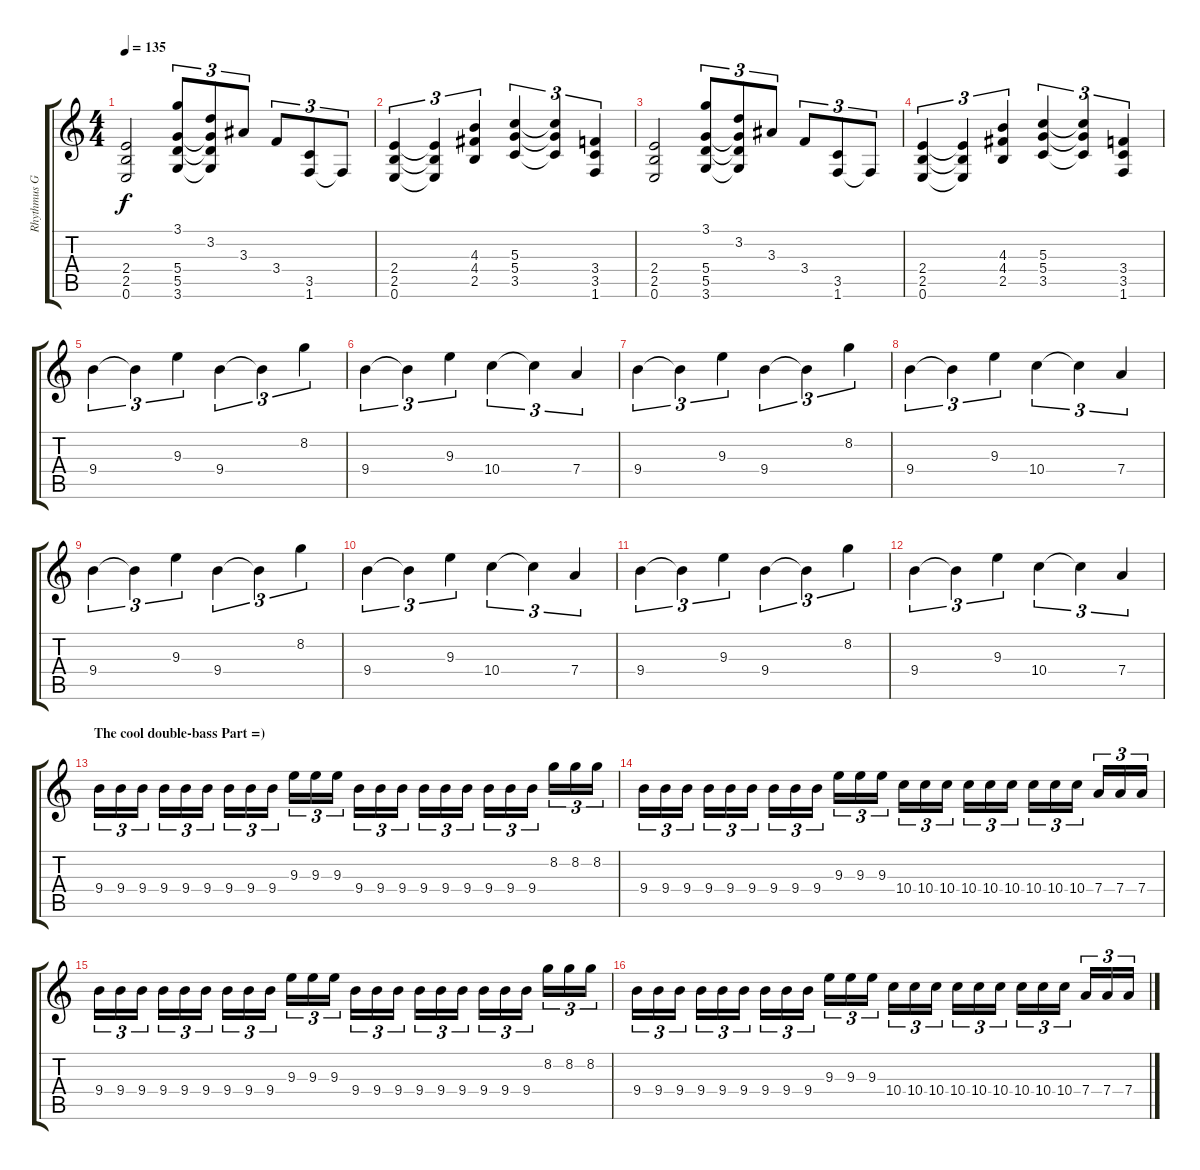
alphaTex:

\track ("Rhythmus Gitarre" "Rhythmus G") {instrument distortionguitar}
\staff {score tabs}
\tuning (E4 B3 G3 D3 A2 E2) {hide}
\ts (4 4)
\tempo 135
\clef g2
\ks c
(2.4 2.5 0.6).2{dy f} (3.1 5.4 5.5 3.6).8{tu (3 2)} (3.2 5.4{t} 5.5{t} 3.6{t}).8{tu (3 2)} 3.3.8{tu (3 2)} 3.4.8{tu (3 2)} (3.5 1.6).8{tu (3 2)} 1.6{t}.8{tu (3 2)} |
(2.4 2.5 0.6).4{tu (3 2)} (2.4{t} 2.5{t} 0.6{t}).4{tu (3 2)} (4.3 4.4 2.5).4{tu (3 2)} (5.3 5.4 3.5).4{tu (3 2)} (5.3{t} 5.4{t} 3.5{t}).4{tu (3 2)} (3.4 3.5 1.6).4{tu (3 2)} |
(2.4 2.5 0.6).2 (3.1 5.4 5.5 3.6).8{tu (3 2)} (3.2 5.4{t} 5.5{t} 3.6{t}).8{tu (3 2)} 3.3.8{tu (3 2)} 3.4.8{tu (3 2)} (3.5 1.6).8{tu (3 2)} 1.6{t}.8{tu (3 2)} |
(2.4 2.5 0.6).4{tu (3 2)} (2.4{t} 2.5{t} 0.6{t}).4{tu (3 2)} (4.3 4.4 2.5).4{tu (3 2)} (5.3 5.4 3.5).4{tu (3 2)} (5.3{t} 5.4{t} 3.5{t}).4{tu (3 2)} (3.4 3.5 1.6).4{tu (3 2)} |
9.4.4{tu (3 2)} 9.4{t}.4{tu (3 2)} 9.3.4{tu (3 2)} 9.4.4{tu (3 2)} 9.4{t}.4{tu (3 2)} 8.2.4{tu (3 2)} |
9.4.4{tu (3 2)} 9.4{t}.4{tu (3 2)} 9.3.4{tu (3 2)} 10.4.4{tu (3 2)} 10.4{t}.4{tu (3 2)} 7.4.4{tu (3 2)} |
9.4.4{tu (3 2)} 9.4{t}.4{tu (3 2)} 9.3.4{tu (3 2)} 9.4.4{tu (3 2)} 9.4{t}.4{tu (3 2)} 8.2.4{tu (3 2)} |
9.4.4{tu (3 2)} 9.4{t}.4{tu (3 2)} 9.3.4{tu (3 2)} 10.4.4{tu (3 2)} 10.4{t}.4{tu (3 2)} 7.4.4{tu (3 2)} |
9.4.4{tu (3 2)} 9.4{t}.4{tu (3 2)} 9.3.4{tu (3 2)} 9.4.4{tu (3 2)} 9.4{t}.4{tu (3 2)} 8.2.4{tu (3 2)} |
9.4.4{tu (3 2)} 9.4{t}.4{tu (3 2)} 9.3.4{tu (3 2)} 10.4.4{tu (3 2)} 10.4{t}.4{tu (3 2)} 7.4.4{tu (3 2)} |
9.4.4{tu (3 2)} 9.4{t}.4{tu (3 2)} 9.3.4{tu (3 2)} 9.4.4{tu (3 2)} 9.4{t}.4{tu (3 2)} 8.2.4{tu (3 2)} |
9.4.4{tu (3 2)} 9.4{t}.4{tu (3 2)} 9.3.4{tu (3 2)} 10.4.4{tu (3 2)} 10.4{t}.4{tu (3 2)} 7.4.4{tu (3 2)} |
\section ("" "The cool double-bass Part =)")
9.4.16{tu (3 2)} 9.4.16{tu (3 2)} 9.4.16{tu (3 2)} 9.4.16{tu (3 2)} 9.4.16{tu (3 2)} 9.4.16{tu (3 2)} 9.4.16{tu (3 2)} 9.4.16{tu (3 2)} 9.4.16{tu (3 2)} 9.3.16{tu (3 2)} 9.3.16{tu (3 2)} 9.3.16{tu (3 2)} 9.4.16{tu (3 2)} 9.4.16{tu (3 2)} 9.4.16{tu (3 2)} 9.4.16{tu (3 2)} 9.4.16{tu (3 2)} 9.4.16{tu (3 2)} 9.4.16{tu (3 2)} 9.4.16{tu (3 2)} 9.4.16{tu (3 2)} 8.2.16{tu (3 2)} 8.2.16{tu (3 2)} 8.2.16{tu (3 2)} |
9.4.16{tu (3 2)} 9.4.16{tu (3 2)} 9.4.16{tu (3 2)} 9.4.16{tu (3 2)} 9.4.16{tu (3 2)} 9.4.16{tu (3 2)} 9.4.16{tu (3 2)} 9.4.16{tu (3 2)} 9.4.16{tu (3 2)} 9.3.16{tu (3 2)} 9.3.16{tu (3 2)} 9.3.16{tu (3 2)} 10.4.16{tu (3 2)} 10.4.16{tu (3 2)} 10.4.16{tu (3 2)} 10.4.16{tu (3 2)} 10.4.16{tu (3 2)} 10.4.16{tu (3 2)} 10.4.16{tu (3 2)} 10.4.16{tu (3 2)} 10.4.16{tu (3 2)} 7.4.16{tu (3 2)} 7.4.16{tu (3 2)} 7.4.16{tu (3 2)} |
9.4.16{tu (3 2)} 9.4.16{tu (3 2)} 9.4.16{tu (3 2)} 9.4.16{tu (3 2)} 9.4.16{tu (3 2)} 9.4.16{tu (3 2)} 9.4.16{tu (3 2)} 9.4.16{tu (3 2)} 9.4.16{tu (3 2)} 9.3.16{tu (3 2)} 9.3.16{tu (3 2)} 9.3.16{tu (3 2)} 9.4.16{tu (3 2)} 9.4.16{tu (3 2)} 9.4.16{tu (3 2)} 9.4.16{tu (3 2)} 9.4.16{tu (3 2)} 9.4.16{tu (3 2)} 9.4.16{tu (3 2)} 9.4.16{tu (3 2)} 9.4.16{tu (3 2)} 8.2.16{tu (3 2)} 8.2.16{tu (3 2)} 8.2.16{tu (3 2)} |
9.4.16{tu (3 2)} 9.4.16{tu (3 2)} 9.4.16{tu (3 2)} 9.4.16{tu (3 2)} 9.4.16{tu (3 2)} 9.4.16{tu (3 2)} 9.4.16{tu (3 2)} 9.4.16{tu (3 2)} 9.4.16{tu (3 2)} 9.3.16{tu (3 2)} 9.3.16{tu (3 2)} 9.3.16{tu (3 2)} 10.4.16{tu (3 2)} 10.4.16{tu (3 2)} 10.4.16{tu (3 2)} 10.4.16{tu (3 2)} 10.4.16{tu (3 2)} 10.4.16{tu (3 2)} 10.4.16{tu (3 2)} 10.4.16{tu (3 2)} 10.4.16{tu (3 2)} 7.4.16{tu (3 2)} 7.4.16{tu (3 2)} 7.4.16{tu (3 2)}
